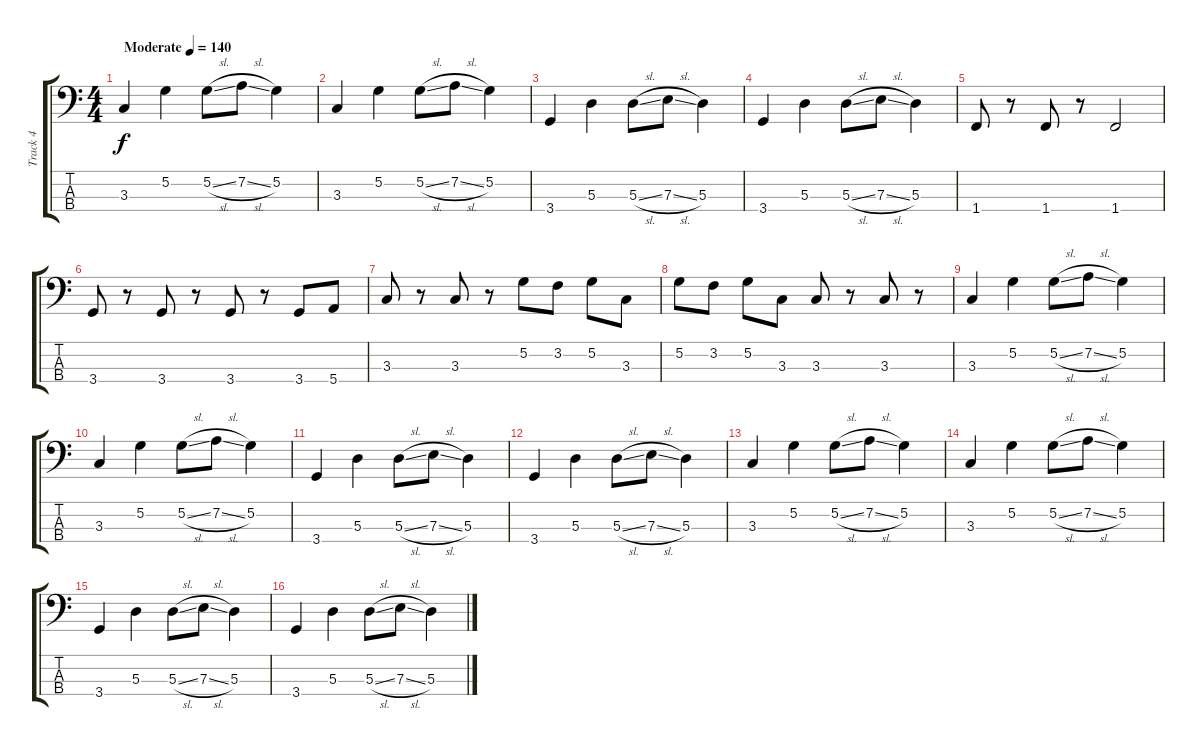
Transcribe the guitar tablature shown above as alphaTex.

\track ("Track 4" "Track 4") {instrument electricbassfinger}
\staff {score tabs}
\tuning (G2 D2 A1 E1) {hide}
\ts (4 4)
\tempo (140 "Moderate")
\clef f4
\ks c
3.3.4{dy f instrument electricbassfinger} 5.2.4 5.2{sl}.8 7.2{sl}.8 5.2.4 |
3.3.4 5.2.4 5.2{sl}.8 7.2{sl}.8 5.2.4 |
3.4.4 5.3.4 5.3{sl}.8 7.3{sl}.8 5.3.4 |
3.4.4 5.3.4 5.3{sl}.8 7.3{sl}.8 5.3.4 |
1.4.8 r.8 1.4.8 r.8 1.4.2 |
3.4.8 r.8 3.4.8 r.8 3.4.8 r.8 3.4.8 5.4.8 |
3.3.8 r.8 3.3.8 r.8 5.2.8 3.2.8 5.2.8 3.3.8 |
5.2.8 3.2.8 5.2.8 3.3.8 3.3.8 r.8 3.3.8 r.8 |
3.3.4 5.2.4 5.2{sl}.8 7.2{sl}.8 5.2.4 |
3.3.4 5.2.4 5.2{sl}.8 7.2{sl}.8 5.2.4 |
3.4.4 5.3.4 5.3{sl}.8 7.3{sl}.8 5.3.4 |
3.4.4 5.3.4 5.3{sl}.8 7.3{sl}.8 5.3.4 |
3.3.4 5.2.4 5.2{sl}.8 7.2{sl}.8 5.2.4 |
3.3.4 5.2.4 5.2{sl}.8 7.2{sl}.8 5.2.4 |
3.4.4 5.3.4 5.3{sl}.8 7.3{sl}.8 5.3.4 |
3.4.4 5.3.4 5.3{sl}.8 7.3{sl}.8 5.3.4
